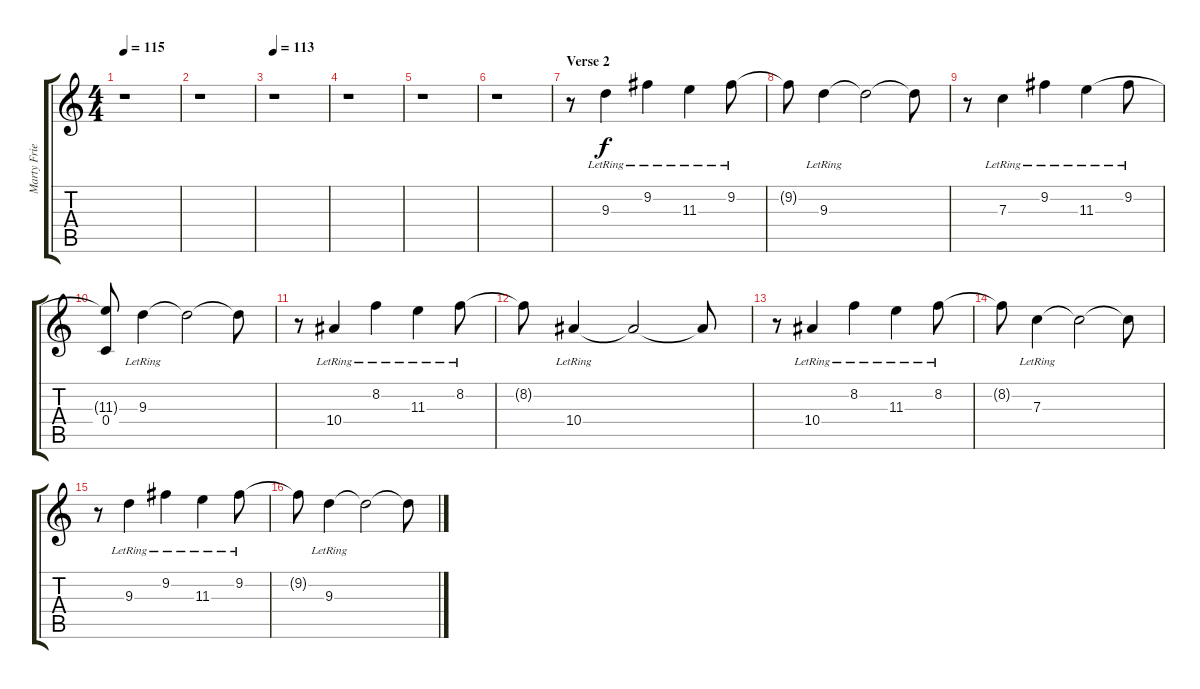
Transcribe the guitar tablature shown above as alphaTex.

\track ("Marty Friedman / FX" "Marty Frie") {instrument acousticguitarsteel}
\staff {score tabs}
\tuning (D4 A3 F3 C3 G2 D2) {hide}
\ts (4 4)
\tempo 115
\clef g2
\ks c
r.1{dy f} |
r.1 |
\tempo 113
r.1 |
r.1 |
r.1 |
r.1 |
\section ("" "Verse 2")
r.8{volume 16 instrument acousticguitarsteel} 9.3{lr}.4 9.2{lr}.4 11.3{lr}.4 9.2{lr}.8 |
9.2{t}.8 9.3{lr}.4 9.3{t}.2 9.3{t}.8 |
r.8{instrument acousticguitarsteel} 7.3{lr}.4 9.2{lr}.4 11.3{lr}.4 9.2{lr}.8 |
(11.3{t} 0.4).8 9.3{lr}.4 9.3{t}.2 9.3{t}.8 |
r.8{instrument acousticguitarsteel} 10.4{lr}.4 8.2{lr}.4 11.3{lr}.4 8.2{lr}.8 |
8.2{t}.8 10.4{lr}.4 10.4{t}.2 10.4{t}.8 |
r.8{instrument acousticguitarsteel} 10.4{lr}.4 8.2{lr}.4 11.3{lr}.4 8.2{lr}.8 |
8.2{t}.8 7.3{lr}.4 7.3{t}.2 7.3{t}.8 |
r.8{volume 16 instrument acousticguitarsteel} 9.3{lr}.4 9.2{lr}.4 11.3{lr}.4 9.2{lr}.8 |
9.2{t}.8 9.3{lr}.4 9.3{t}.2 9.3{t}.8
